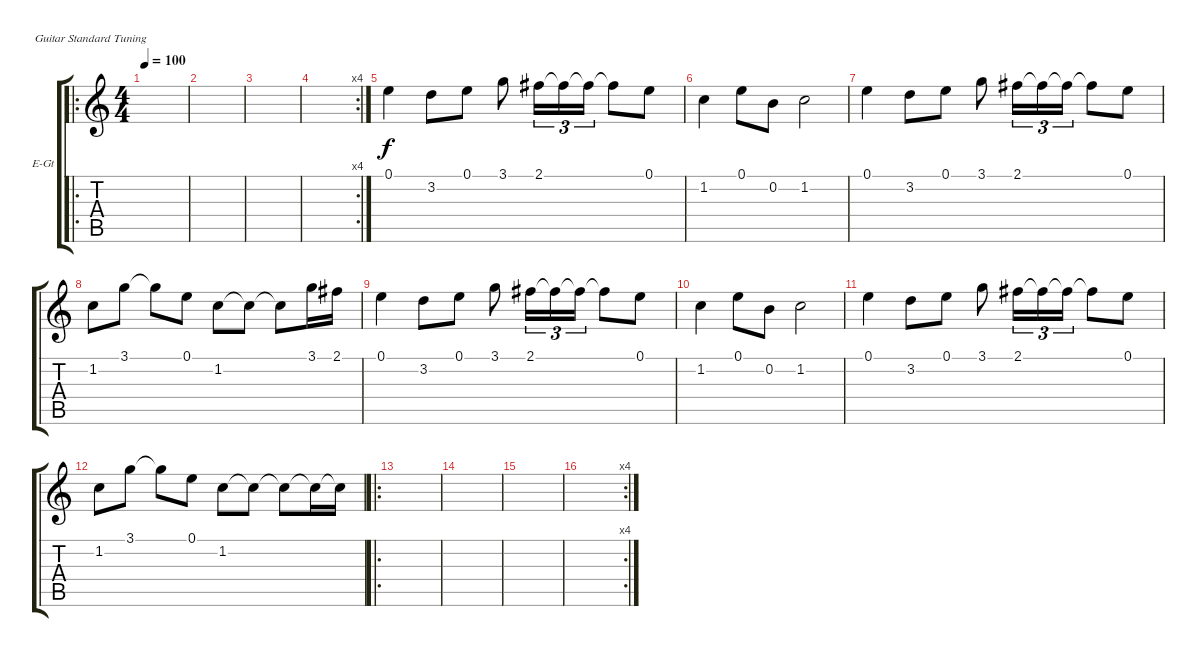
\defaultSystemsLayout 4
\bracketExtendMode groupsimilarinstruments
\firstSystemTrackNameOrientation horizontal
\otherSystemsTrackNameOrientation horizontal
\track ("Electric Guitar" "E-Gt") {instrument distortionguitar}
\staff {score tabs}
\tuning (E4 B3 G3 D3 A2 E2)
\ro
\ts (4 4)
\tempo 100
\clef g2
\scale
0.374359
\ks c
|
\scale
0.312821 |
\scale
0.322751 |
\rc 4
\scale
0.354497 |
\scale
0.322751 0.1.4 3.2.8 0.1.8 3.1.8 2.1.16{tu (3 2)} 2.1{t}.16{tu (3 2)} 2.1{t}.16{tu (3 2)} 2.1{t}.8 0.1.8 |
\scale
0.333333 1.2.4 0.1.8 0.2.8 1.2.2 |
\scale
0.333333 0.1.4 3.2.8 0.1.8 3.1.8 2.1.16{tu (3 2)} 2.1{t}.16{tu (3 2)} 2.1{t}.16{tu (3 2)} 2.1{t}.8 0.1.8 |
\scale
0.333333 1.2.8 3.1.8 3.1{t}.8 0.1.8 1.2.8 1.2{t}.8 1.2{t}.8 3.1.16 2.1.16 |
\scale
0.333333 0.1.4 3.2.8 0.1.8 3.1.8 2.1.16{tu (3 2)} 2.1{t}.16{tu (3 2)} 2.1{t}.16{tu (3 2)} 2.1{t}.8 0.1.8 |
\scale
0.333333 1.2.4 0.1.8 0.2.8 1.2.2 |
\scale
0.333333 0.1.4 3.2.8 0.1.8 3.1.8 2.1.16{tu (3 2)} 2.1{t}.16{tu (3 2)} 2.1{t}.16{tu (3 2)} 2.1{t}.8 0.1.8 |
1.2.8 3.1.8 3.1{t}.8 0.1.8 1.2.8 1.2{t}.8 1.2{t}.8 1.2{t}.16 1.2{t}.16 |
\ro
|
|
|
\rc 4
